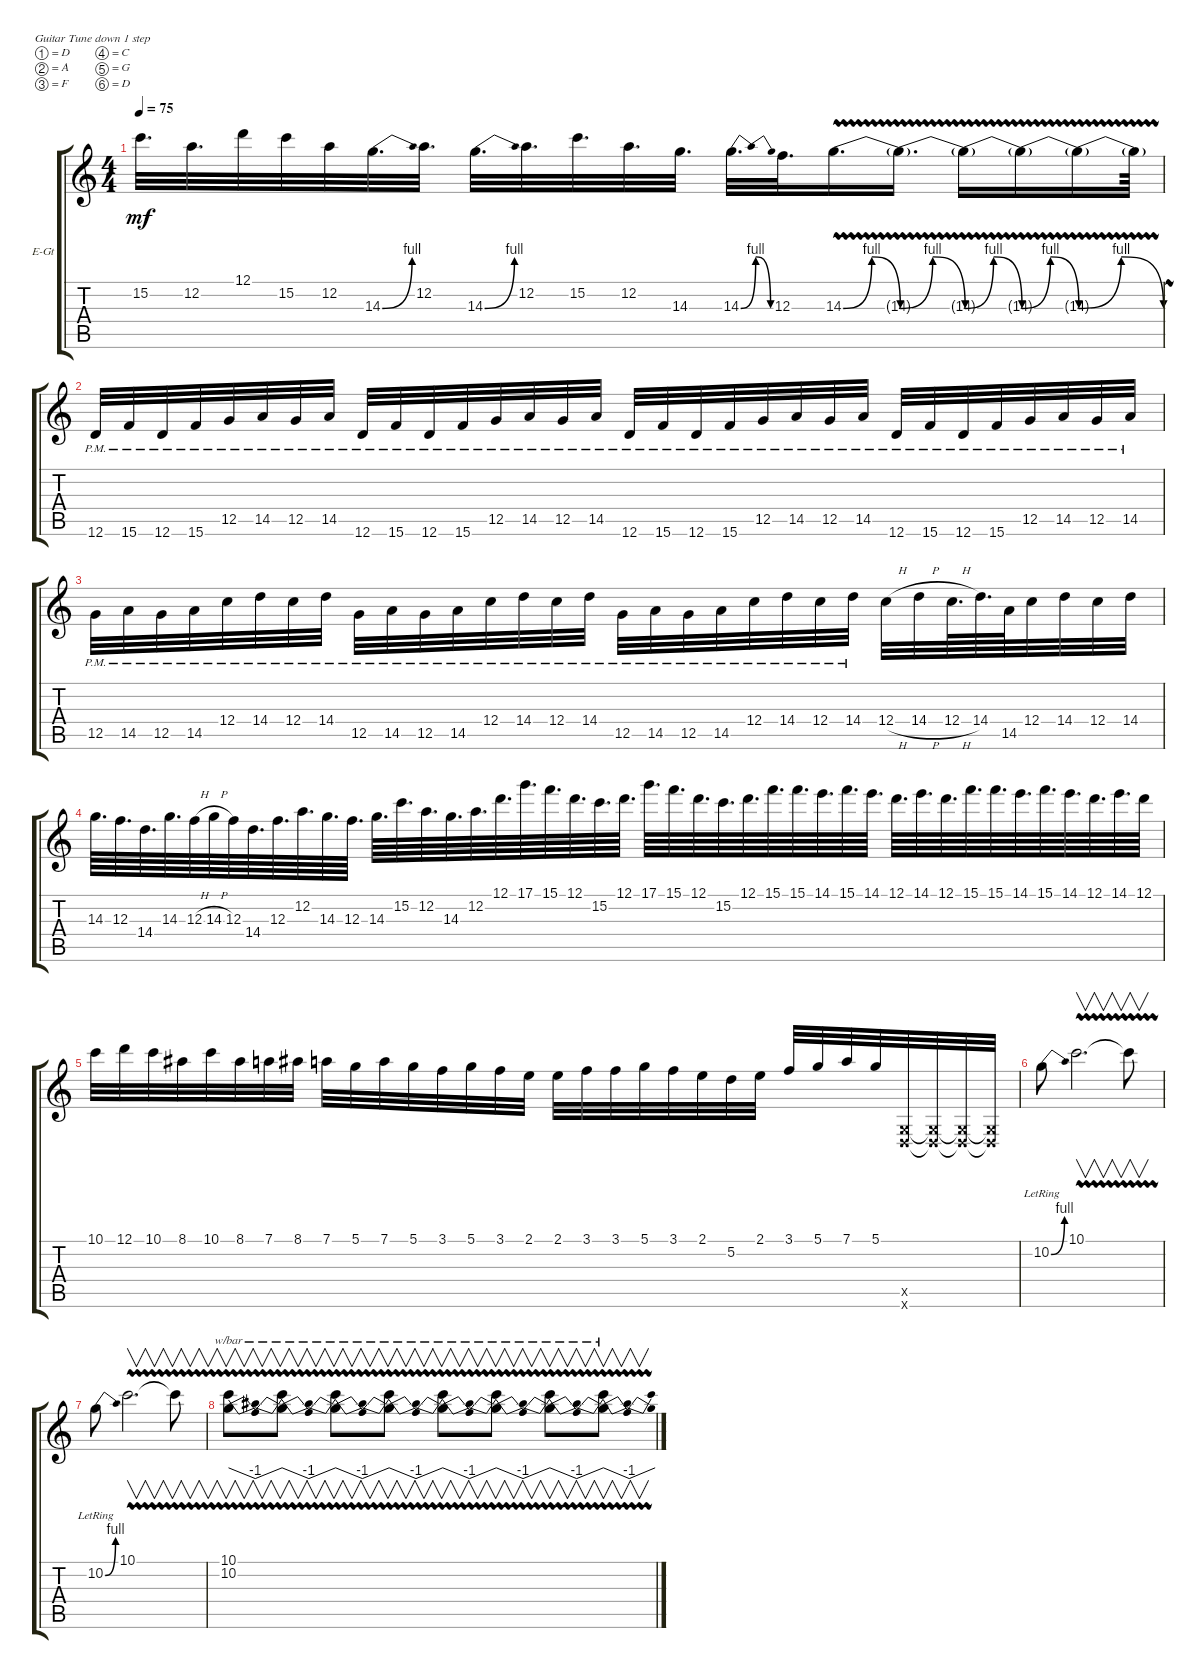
\defaultSystemsLayout 4
\bracketExtendMode groupsimilarinstruments
\firstSystemTrackNameOrientation horizontal
\otherSystemsTrackNameOrientation horizontal
\track ("Zakk Wylde" "E-Gt") {instrument overdrivenguitar}
\staff {score tabs}
\tuning (D4 A3 F3 C3 G2 D2)
\ts (4 4)
\tempo 75
\clef g2
\ks c
15.2.32{d dy mf} 12.2.32{d} 12.1.32 15.2.32 12.2.32 14.3{be (bend 0 0 15 4)}.32{d} 12.2.32{d} 14.3{be (bend 0 0 15 4)}.32{d} 12.2.32{d} 15.2.32{d} 12.2.32{d} 14.3.32{d} 14.3{be (bendrelease 0 0 10.2 4 20.4 4 30 0)}.32{d} 12.3.32{d} 14.3{be (bendrelease 0 0 10.2 4 20.4 4 30 0) vw}.16{d} 14.3{be (bendrelease 0 0 10.2 4 20.4 4 30 0) vw t}.16{d} 14.3{be (bendrelease 0 0 10.2 4 20.4 4 30 0) vw t}.16 14.3{be (bendrelease 0 0 10.2 4 20.4 4 30 0) vw t}.16 14.3{be (bendrelease 0 0 10.2 4 20.4 4 30 0) vw t}.16 14.3{vw t}.64 |
12.6{pm}.32 15.6{pm}.32 12.6{pm}.32 15.6{pm}.32 12.5{pm}.32 14.5{pm}.32 12.5{pm}.32 14.5{pm}.32 12.6{pm}.32 15.6{pm}.32 12.6{pm}.32 15.6{pm}.32 12.5{pm}.32 14.5{pm}.32 12.5{pm}.32 14.5{pm}.32 12.6{pm}.32 15.6{pm}.32 12.6{pm}.32 15.6{pm}.32 12.5{pm}.32 14.5{pm}.32 12.5{pm}.32 14.5{pm}.32 12.6{pm}.32 15.6{pm}.32 12.6{pm}.32 15.6{pm}.32 12.5{pm}.32 14.5{pm}.32 12.5{pm}.32 14.5{pm}.32 |
12.5{pm}.32 14.5{pm}.32 12.5{pm}.32 14.5{pm}.32 12.4{pm}.32 14.4{pm}.32 12.4{pm}.32 14.4{pm}.32 12.5{pm}.32 14.5{pm}.32 12.5{pm}.32 14.5{pm}.32 12.4{pm}.32 14.4{pm}.32 12.4{pm}.32 14.4{pm}.32 12.5{pm}.32 14.5{pm}.32 12.5{pm}.32 14.5{pm}.32 12.4{pm}.32 14.4{pm}.32 12.4{pm}.32 14.4{pm}.32 12.4{h}.32 14.4{h}.32 12.4{h}.64{d} 14.4.64{d} 14.5.64 12.4.32 14.4.32 12.4.32 14.4.32 |
14.3.64{d} 12.3.64{d} 14.4.64{d} 14.3.64{d} 12.3{h}.64 14.3{h}.64 12.3.64 14.4.64{d} 12.3.64{d} 12.2.64{d} 14.3.64{d} 12.3.64{d} 14.3.64{d} 15.2.64{d} 12.2.64{d} 14.3.64{d} 12.2.64{d} 12.1.64{d} 17.1.64{d} 15.1.64{d} 12.1.64{d} 15.2.64{d} 12.1.64{d} 17.1.64{d} 15.1.64{d} 12.1.64{d} 15.2.64{d} 12.1.64{d} 15.1.64{d} 15.1.64{d} 14.1.64{d} 15.1.64{d} 14.1.64{d} 12.1.64{d} 14.1.64{d} 12.1.64{d} 15.1.64{d} 15.1.64{d} 14.1.64{d} 15.1.64{d} 14.1.64{d} 12.1.64{d} 14.1.64{d} 12.1.64 |
10.1.32 12.1.32 10.1.32 8.1.32 10.1.32 8.1.32 7.1.32 8.1.32 7.1.32 5.1.32 7.1.32 5.1.32 3.1.32 5.1.32 3.1.32 2.1.32 2.1.32 3.1.32 3.1.32 5.1.32 3.1.32 2.1.32 5.2.32 2.1.32 3.1.32 5.1.32 7.1.32 5.1.32 (0.6{x} 0.5{x}).32 (0.6{x t} 0.5{x t}).32 (0.5{x t} 0.6{x t}).32 (0.6{x t} 0.5{x t}).32 |
10.2{be (bend 0 0 15 4) lr}.8 10.1{vw}.2{v d} 10.1{vw t}.8{v} |
10.2{be (bend 0 0 15 4) lr}.8 10.1{vw}.2{v d} 10.1{vw t}.8{v} |
(10.2 10.1{vw}).8{v tbe (dip default 0 0 10.2 -4 15 -4 33 0)} (10.2{vw t} 10.1{vw t}).8{v tbe (dip default 0 0 15 -4 30 0)} (10.2{vw t} 10.1{vw t}).8{v tbe (dip default 0 0 10.2 -4 15 -4 33 0)} (10.2{vw t} 10.1{vw t}).8{v tbe (dip default 0 0 15 -4 30 0)} (10.2{vw t} 10.1{vw t}).8{v tbe (dip default 0 0 10.2 -4 15 -4 33 0)} (10.2{vw t} 10.1{vw t}).8{v tbe (dip default 0 0 15 -4 30 0)} (10.2{vw t} 10.1{vw t}).8{v tbe (dip default 0 0 10.2 -4 15 -4 33 0)} (10.2{vw t} 10.1{vw t}).8{v tbe (dip default 0 0 15 -4 30 0)}
